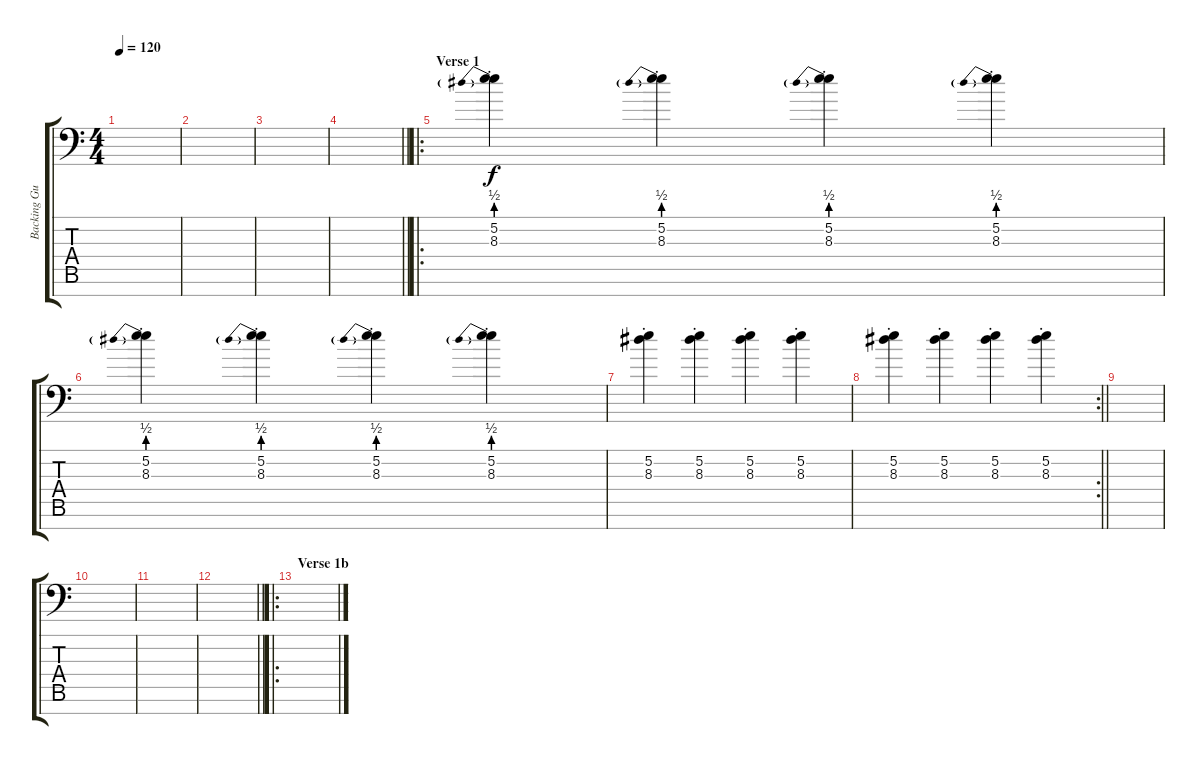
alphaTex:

\track ("Backing Guitar and FX" "Backing Gu") {instrument overdrivenguitar}
\staff {score tabs}
\tuning (E4 B3 G3 D3 A2 E2 C-1) {hide}
\ts (4 4)
\tempo 120
\clef f4
\ks c
|
|
|
\barLineRight lightlight
|
\ro
\section ("" "Verse 1")
(5.2{st} 8.3{be (prebend 0 2 60 2) st}).4 (5.2{st} 8.3{be (prebend 0 2 60 2) st}).4 (5.2{st} 8.3{be (prebend 0 2 60 2) st}).4 (5.2{st} 8.3{be (prebend 0 2 60 2) st}).4 |
(5.2{st} 8.3{be (prebend 0 2 60 2) st}).4 (5.2{st} 8.3{be (prebend 0 2 60 2) st}).4 (5.2{st} 8.3{be (prebend 0 2 60 2) st}).4 (5.2{st} 8.3{be (prebend 0 2 60 2) st}).4 |
(5.2{st} 8.3{st}).4 (5.2{st} 8.3{st}).4 (5.2{st} 8.3{st}).4 (5.2{st} 8.3{st}).4 |
\rc 2
\barLineRight lightlight
(5.2{st} 8.3{st}).4 (5.2{st} 8.3{st}).4 (5.2{st} 8.3{st}).4 (5.2{st} 8.3{st}).4 |
|
|
|
\barLineRight lightlight
|
\ro
\section ("" "Verse 1b")
